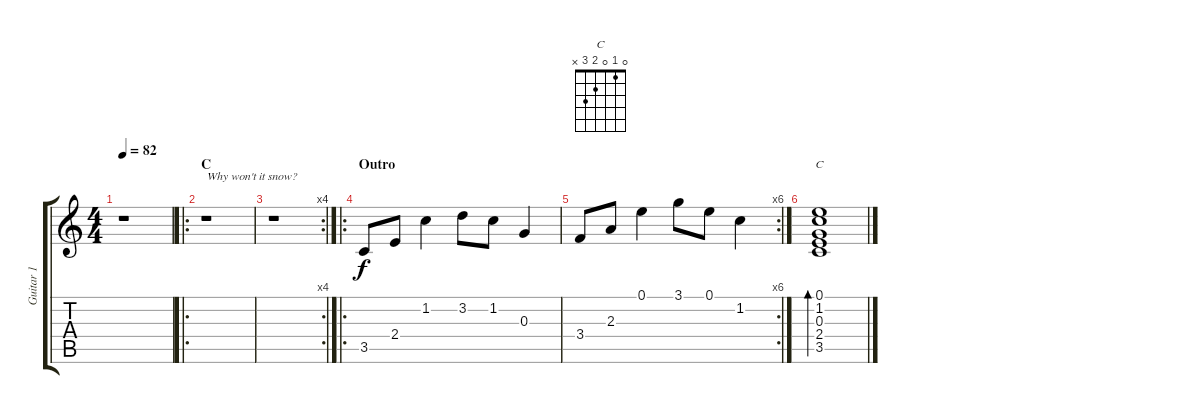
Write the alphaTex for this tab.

\track ("Guitar 1" "Guitar 1") {instrument electricguitarclean}
\staff {score tabs}
\tuning (E4 B3 G3 D3 A2 E2) {hide}
\chord ("C" 0 1 0 2 3 x)
\ts (4 4)
\tempo 82
\clef g2
\ks c
r.1{dy f} |
\ro
\section ("" "C")
r.1{txt "Why won't it snow?"} |
\rc 4
r.1 |
\ro
\section ("" "Outro")
3.5.8 2.4.8 1.2.4 3.2.8 1.2.8 0.3.4 |
\rc 6
3.4.8 2.3.8 0.1.4 3.1.8 0.1.8 1.2.4 |
(0.1 1.2 0.3 2.4 3.5).1{bd 60 ch "C"}
